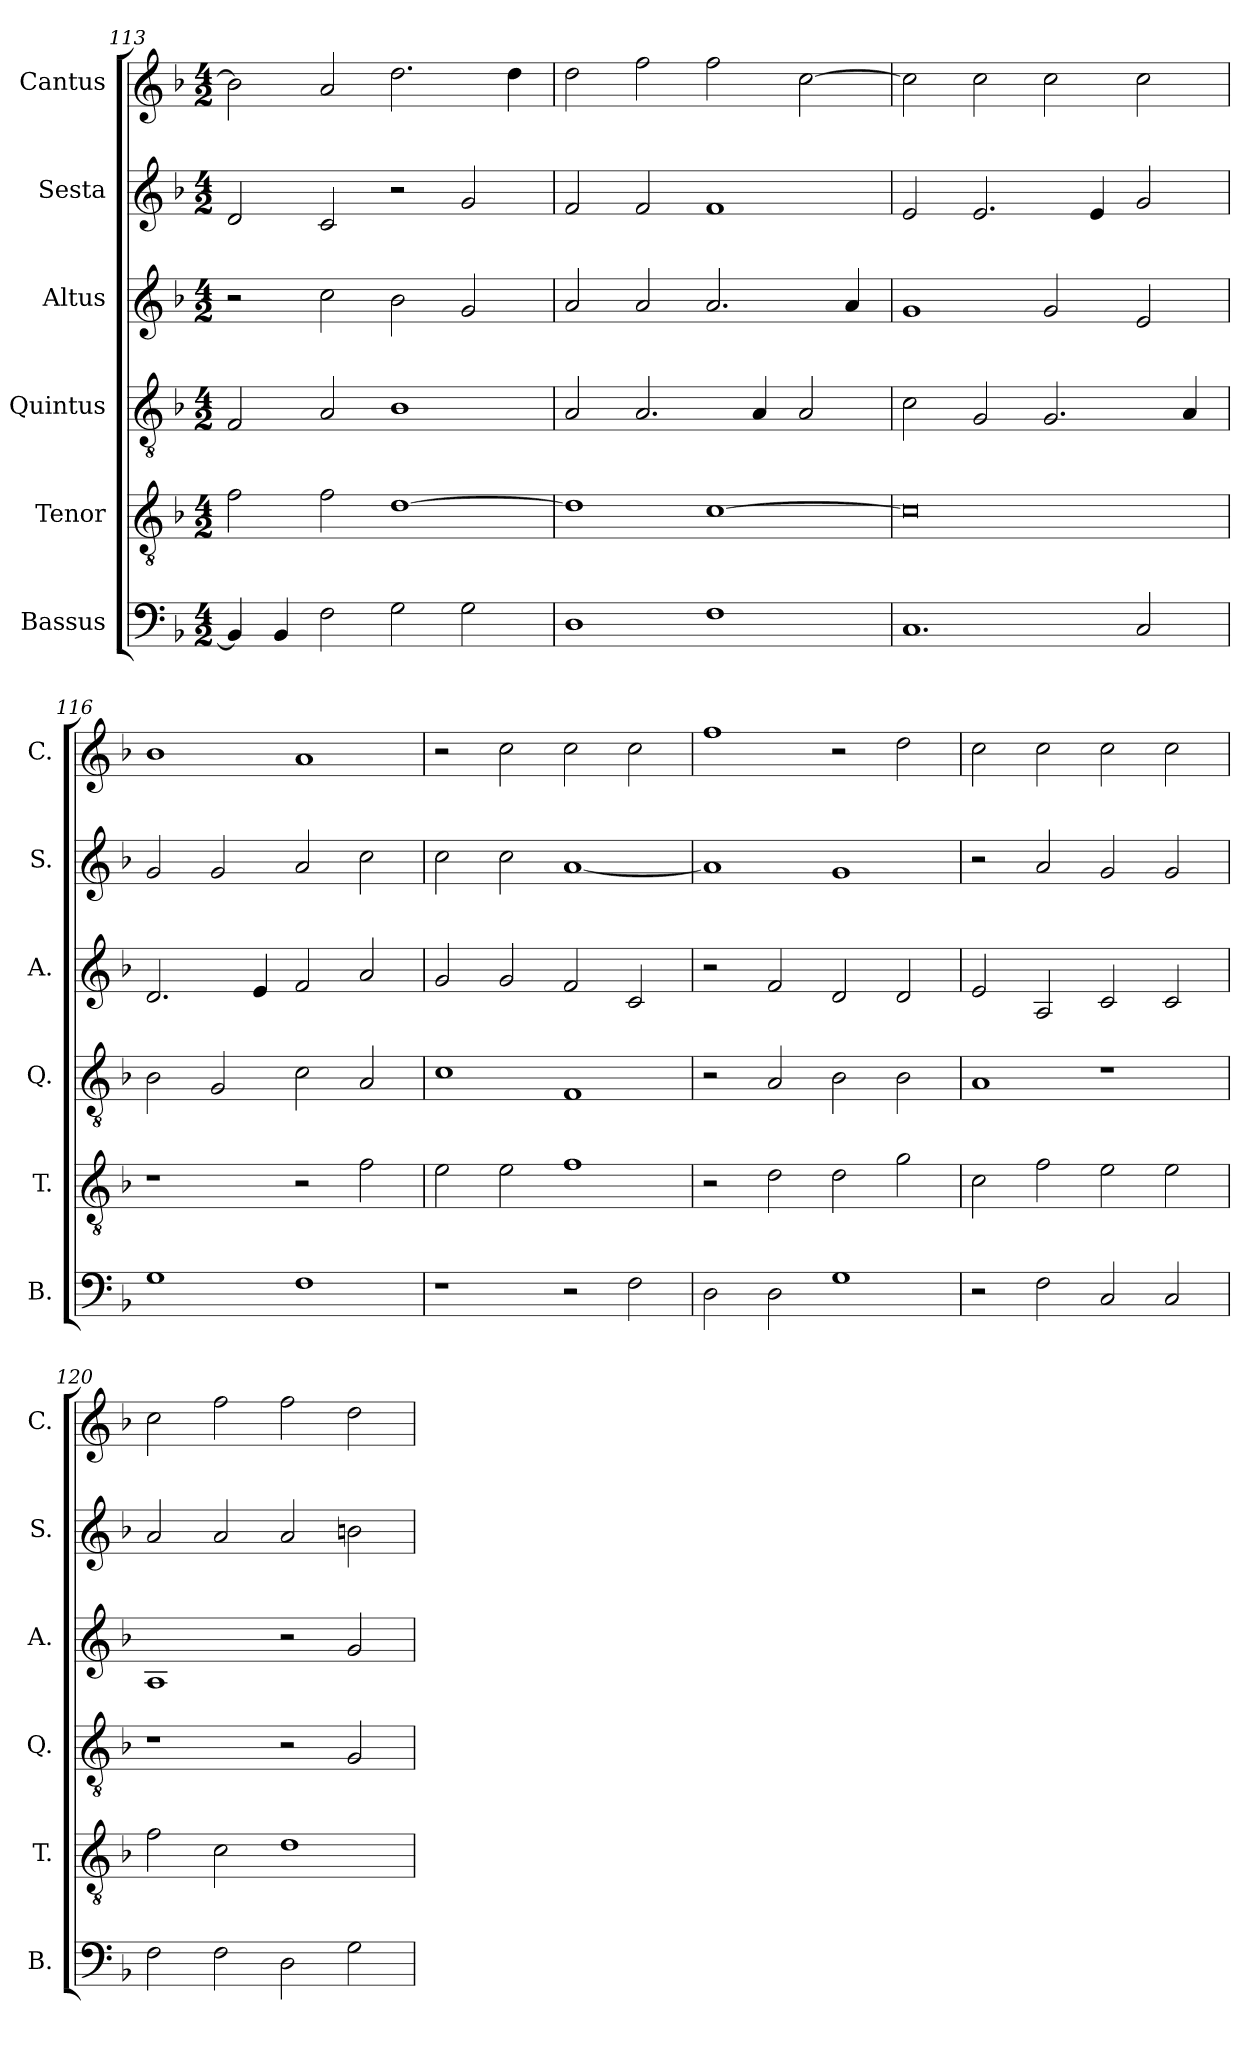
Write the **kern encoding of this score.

**kern	**kern	**kern	**kern	**kern	**kern
*part6	*part5	*part4	*part3	*part2	*part1
*staff6	*staff5	*staff4	*staff3	*staff2	*staff1
*I"Bassus	*I"Tenor	*I"Quintus	*I"Altus	*I"Sesta	*I"Cantus
*I'B.	*I'T.	*I'Q.	*I'A.	*I'S.	*I'C.
*clefF4	*clefGv2	*clefGv2	*clefG2	*clefG2	*clefG2
*k[b-]	*k[b-]	*k[b-]	*k[b-]	*k[b-]	*k[b-]
*M4/2	*M4/2	*M4/2	*M4/2	*M4/2	*M4/2
=113	=113	=113	=113	=113	=113
4BB-/]	2f\	2F/	2r	2d/	2b-\]
4BB-/	.	.	.	.	.
2F\	2f\	2A/	2cc\	2c/	2a/
2G\	[1d	1B-	2b-\	2r	2.dd\
2G\	.	.	2g/	2g/	.
.	.	.	.	.	4dd\
!!LO:PB:g=z
=114	=114	=114	=114	=114	=114
1D	1d]	2A/	2a/	2f/	2dd\
.	.	2.A/	2a/	2f/	2ff\
1F	[1c	.	2.a/	1f	2ff\
.	.	4A/	.	.	.
.	.	2A/	.	.	[2cc\
.	.	.	4a/	.	.
=115	=115	=115	=115	=115	=115
1.C	0c]	2c\	1g	2e/	2cc\]
.	.	2G/	.	2.e/	2cc\
.	.	2.G/	2g/	.	2cc\
.	.	.	.	4e/	.
2C/	.	.	2e/	2g/	2cc\
.	.	4A/	.	.	.
=116	=116	=116	=116	=116	=116
1G	1r	2B-\	2.d/	2g/	1b-
.	.	2G/	.	2g/	.
.	.	.	4e/	.	.
1F	2r	2c\	2f/	2a/	1a
.	2f\	2A/	2a/	2cc\	.
=117	=117	=117	=117	=117	=117
1r	2e\	1c	2g/	2cc\	2r
.	2e\	.	2g/	2cc\	2cc\
2r	1f	1F	2f/	[1a	2cc\
2F\	.	.	2c/	.	2cc\
=118	=118	=118	=118	=118	=118
2D\	2r	2r	2r	1a]	1ff
2D\	2d\	2A/	2f/	.	.
1G	2d\	2B-\	2d/	1g	2r
.	2g\	2B-\	2d/	.	2dd\
!!LO:LB:g=z
=119	=119	=119	=119	=119	=119
2r	2c\	1A	2e/	2r	2cc\
2F\	2f\	.	2A/	2a/	2cc\
2C/	2e\	1r	2c/	2g/	2cc\
2C/	2e\	.	2c/	2g/	2cc\
=120	=120	=120	=120	=120	=120
2F\	2f\	1r	1A	2a/	2cc\
2F\	2c\	.	.	2a/	2ff\
2D\	1d	2r	2r	2a/	2ff\
2G\	.	2G/	2g/	2bn\	2dd\
=	=	=	=	=	=
*-	*-	*-	*-	*-	*-
